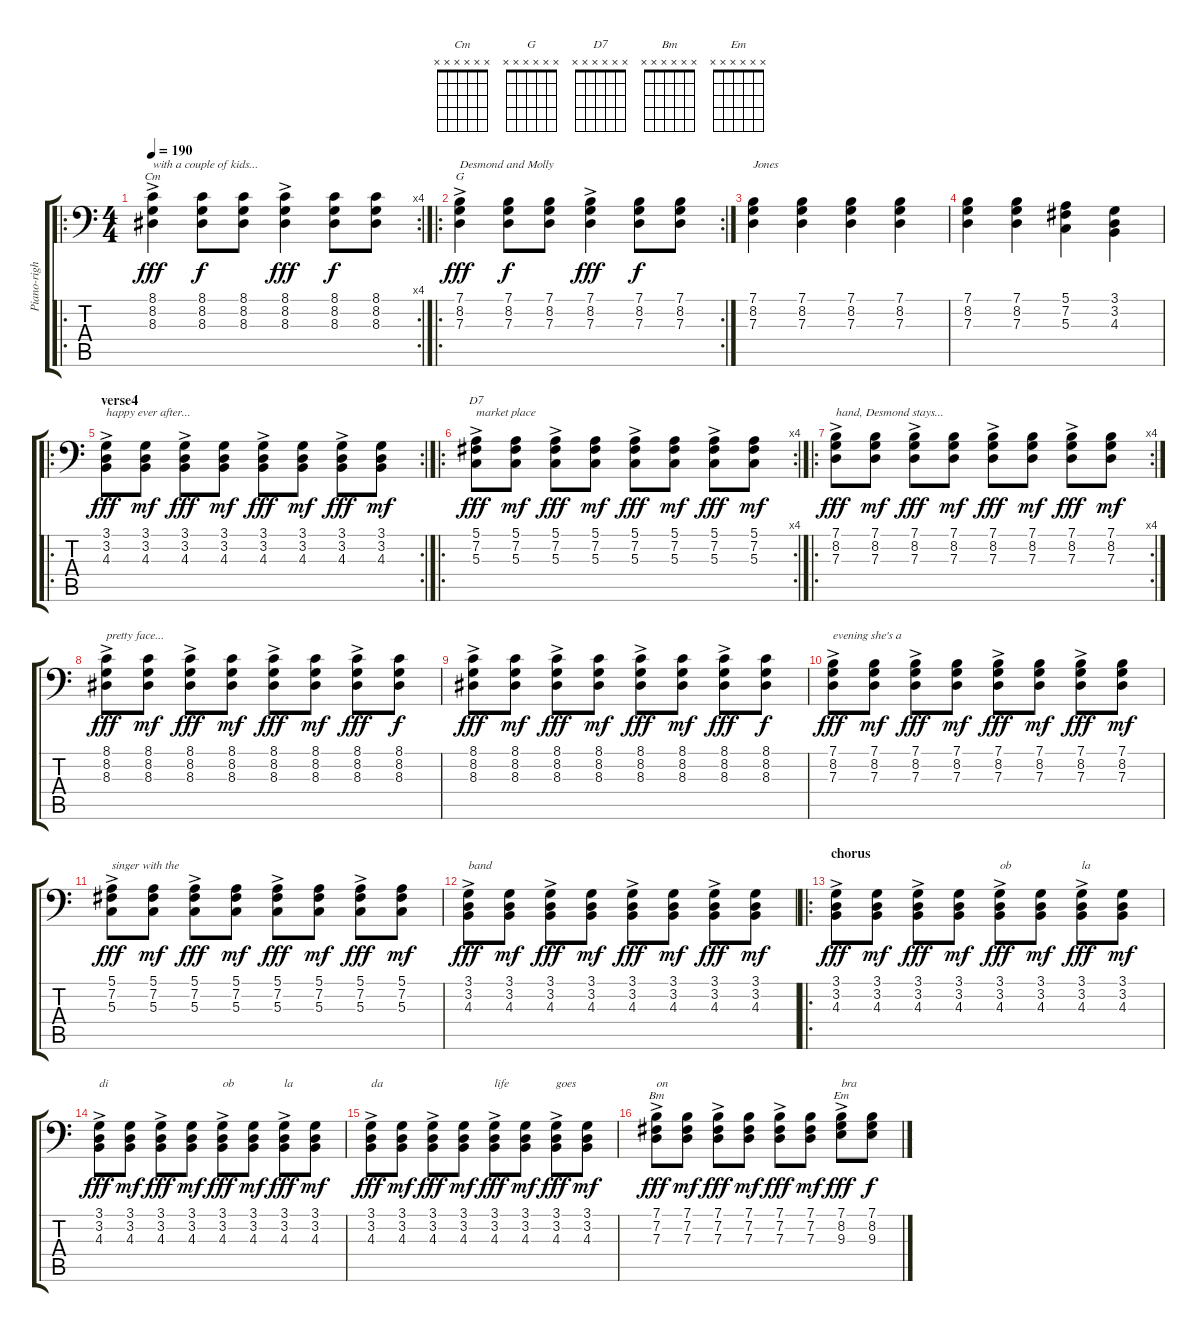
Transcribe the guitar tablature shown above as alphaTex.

\track ("Piano-right" "Piano-righ") {instrument brightacousticpiano}
\staff {score tabs}
\tuning (E3 B2 G2 D2 A1 E1) {hide}
\chord ("Cm" x x x x x x) {firstfret 0}
\chord ("G" x x x x x x) {firstfret 0}
\chord ("D7" x x x x x x) {firstfret 0}
\chord ("Bm" x x x x x x) {firstfret 0}
\chord ("Em" x x x x x x) {firstfret 0}
\ro
\rc 4
\ts (4 4)
\tempo 190
\clef f4
\ks c
(8.1 8.2{ac} 8.3).4{ch "Cm" txt "with a couple of kids..." dy fff} (8.1 8.2 8.3).8{dy f} (8.1 8.2 8.3).8 (8.1 8.2{ac} 8.3).4{dy fff} (8.1 8.2 8.3).8{dy f} (8.1 8.2 8.3).8 |
\ro
\rc 2
(7.1 8.2{ac} 7.3).4{ch "G" txt "Desmond and Molly" dy fff} (7.1 8.2 7.3).8{dy f} (7.1 8.2 7.3).8 (7.1{ac} 8.2 7.3).4{dy fff} (7.1 8.2 7.3).8{dy f} (7.1 8.2 7.3).8 |
(7.1 8.2 7.3).4{txt "Jones"} (7.1 8.2 7.3).4 (7.1 8.2 7.3).4 (7.1 8.2 7.3).4 |
(7.1 8.2 7.3).4 (7.1 8.2 7.3).4 (5.1 7.2 5.3).4 (3.1 3.2 4.3).4 |
\ro
\rc 2
\section ("" "verse4")
(3.1 3.2{ac} 4.3).8{txt "happy ever after..." dy fff} (3.1 3.2 4.3).8{dy mf} (3.1{ac} 3.2 4.3).8{dy fff} (3.1 3.2 4.3).8{dy mf} (3.1 3.2 4.3{ac}).8{dy fff} (3.1 3.2 4.3).8{dy mf} (3.1 3.2{ac} 4.3).8{dy fff} (3.1 3.2 4.3).8{dy mf} |
\ro
\rc 4
(5.1 7.2 5.3{ac}).8{ch "D7" txt "market place" dy fff} (5.1 7.2 5.3).8{dy mf} (5.1 7.2 5.3{ac}).8{dy fff} (5.1 7.2 5.3).8{dy mf} (5.1 7.2 5.3{ac}).8{dy fff} (5.1 7.2 5.3).8{dy mf} (5.1 7.2 5.3{ac}).8{dy fff} (5.1 7.2 5.3).8{dy mf} |
\ro
\rc 4
(7.1 8.2{ac} 7.3).8{txt "hand, Desmond stays..." dy fff} (7.1 8.2 7.3).8{dy mf} (7.1 8.2{ac} 7.3).8{dy fff} (7.1 8.2 7.3).8{dy mf} (7.1 8.2{ac} 7.3).8{dy fff} (7.1 8.2 7.3).8{dy mf} (7.1 8.2{ac} 7.3).8{dy fff} (7.1 8.2 7.3).8{dy mf} |
(8.1 8.2 8.3{ac}).8{txt "pretty face..." dy fff} (8.1 8.2 8.3).8{dy mf} (8.1 8.2 8.3{ac}).8{dy fff} (8.1 8.2 8.3).8{dy mf} (8.1 8.2 8.3{ac}).8{dy fff} (8.1 8.2 8.3).8{dy mf} (8.1 8.2 8.3{ac}).8{dy fff} (8.1 8.2 8.3).8{dy f} |
(8.1 8.2 8.3{ac}).8{dy fff} (8.1 8.2 8.3).8{dy mf} (8.1 8.2 8.3{ac}).8{dy fff} (8.1 8.2 8.3).8{dy mf} (8.1 8.2 8.3{ac}).8{dy fff} (8.1 8.2 8.3).8{dy mf} (8.1 8.2 8.3{ac}).8{dy fff} (8.1 8.2 8.3).8{dy f} |
(7.1 8.2{ac} 7.3).8{txt "evening she's a" dy fff} (7.1 8.2 7.3).8{dy mf} (7.1 8.2{ac} 7.3).8{dy fff} (7.1 8.2 7.3).8{dy mf} (7.1 8.2{ac} 7.3).8{dy fff} (7.1 8.2 7.3).8{dy mf} (7.1 8.2{ac} 7.3).8{dy fff} (7.1 8.2 7.3).8{dy mf} |
(5.1 7.2 5.3{ac}).8{txt "singer with the" dy fff} (5.1 7.2 5.3).8{dy mf} (5.1 7.2 5.3{ac}).8{dy fff} (5.1 7.2 5.3).8{dy mf} (5.1 7.2 5.3{ac}).8{dy fff} (5.1 7.2 5.3).8{dy mf} (5.1 7.2 5.3{ac}).8{dy fff} (5.1 7.2 5.3).8{dy mf} |
(3.1 3.2{ac} 4.3).8{txt "band" dy fff} (3.1 3.2 4.3).8{dy mf} (3.1{ac} 3.2 4.3).8{dy fff} (3.1 3.2 4.3).8{dy mf} (3.1 3.2 4.3{ac}).8{dy fff} (3.1 3.2 4.3).8{dy mf} (3.1 3.2{ac} 4.3).8{dy fff} (3.1 3.2 4.3).8{dy mf} |
\ro
\section ("" "chorus")
(3.1 3.2{ac} 4.3).8{dy fff} (3.1 3.2 4.3).8{dy mf} (3.1{ac} 3.2 4.3).8{dy fff} (3.1 3.2 4.3).8{dy mf} (3.1 3.2 4.3{ac}).8{txt "ob" dy fff} (3.1 3.2 4.3).8{dy mf} (3.1 3.2{ac} 4.3).8{txt "la" dy fff} (3.1 3.2 4.3).8{dy mf} |
(3.1 3.2{ac} 4.3).8{txt "di" dy fff} (3.1 3.2 4.3).8{dy mf} (3.1{ac} 3.2 4.3).8{dy fff} (3.1 3.2 4.3).8{dy mf} (3.1 3.2 4.3{ac}).8{txt "ob" dy fff} (3.1 3.2 4.3).8{dy mf} (3.1 3.2{ac} 4.3).8{txt "la" dy fff} (3.1 3.2 4.3).8{dy mf} |
(3.1 3.2{ac} 4.3).8{txt "da" dy fff} (3.1 3.2 4.3).8{dy mf} (3.1{ac} 3.2 4.3).8{dy fff} (3.1 3.2 4.3).8{dy mf} (3.1 3.2 4.3{ac}).8{txt "life" dy fff} (3.1 3.2 4.3).8{dy mf} (3.1 3.2{ac} 4.3).8{txt "goes" dy fff} (3.1 3.2 4.3).8{dy mf} |
(7.1 7.2 7.3{ac}).8{ch "Bm" txt "on" dy fff} (7.1 7.2 7.3).8{dy mf} (7.1 7.2 7.3{ac}).8{dy fff} (7.1 7.2 7.3).8{dy mf} (7.1 7.2 7.3{ac}).8{dy fff} (7.1 7.2 7.3).8{dy mf} (7.1 8.2 9.3{ac}).8{ch "Em" txt "bra" dy fff} (7.1 8.2 9.3).8{dy f}
